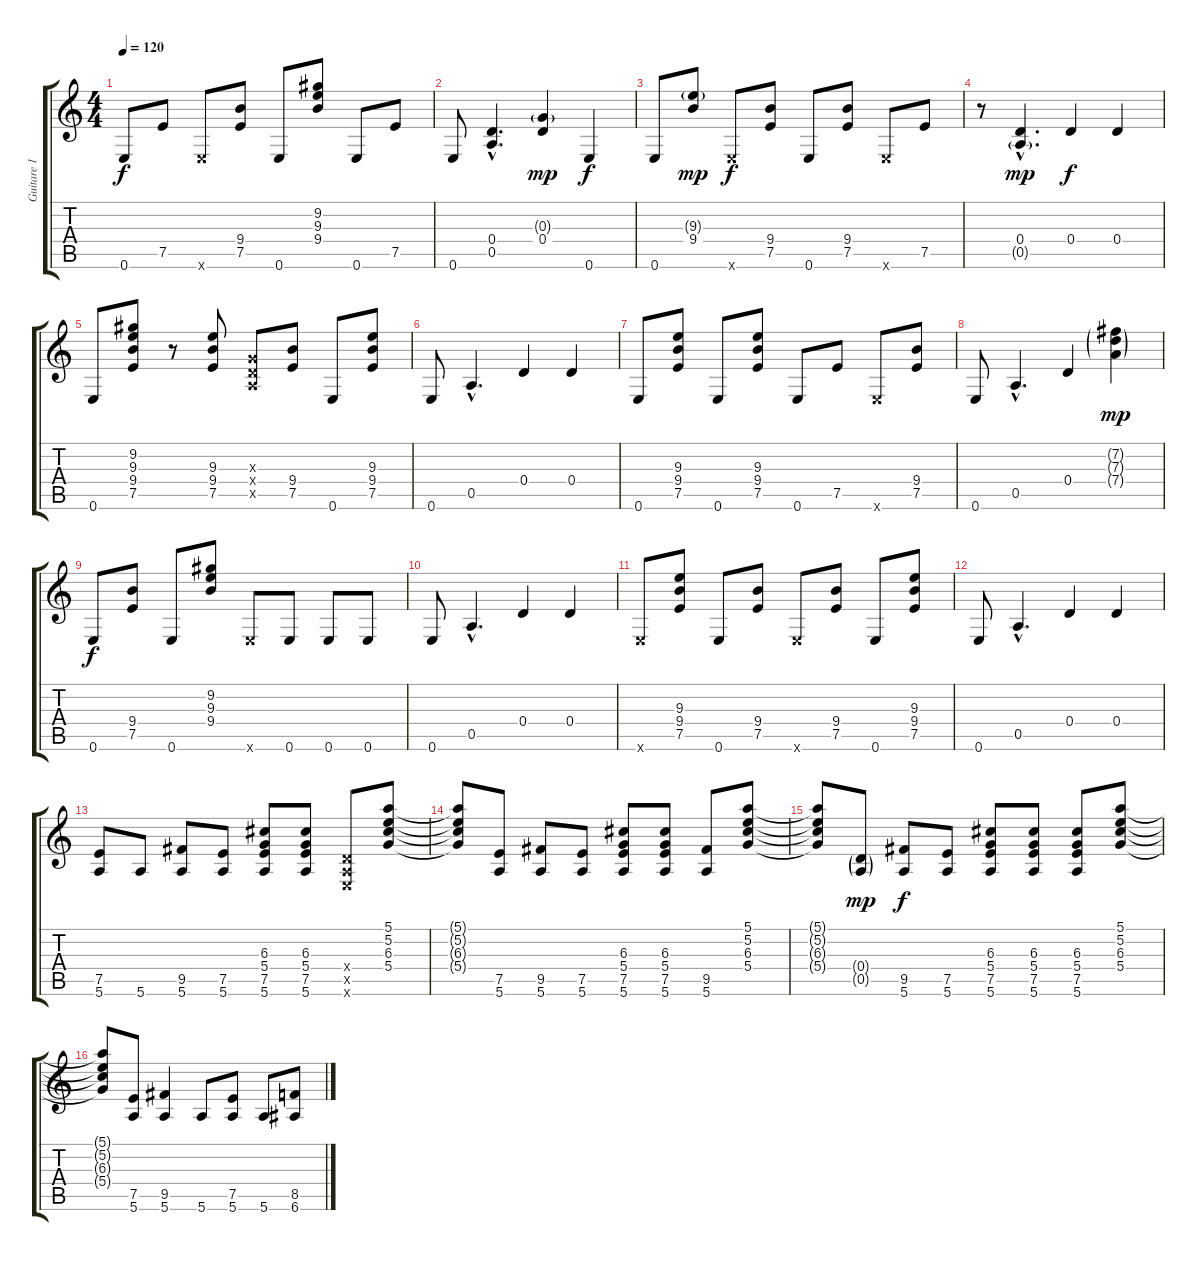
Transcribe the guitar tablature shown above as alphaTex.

\track ("Guitare 1" "Guitare 1") {instrument distortionguitar}
\staff {score tabs}
\tuning (E4 B3 G3 D3 A2 E2) {hide}
\ts (4 4)
\tempo 120
\clef g2
\ks c
0.6.8{dy f} 7.5.8 0.6{x}.8 (9.4 7.5).8 0.6.8 (9.2 9.3 9.4).8 0.6.8 7.5.8 |
0.6.8 (0.4{hac} 0.5{hac}).4{d} (0.3{g} 0.4).4{dy mp} 0.6.4{dy f} |
0.6.8 (9.3{g} 9.4).8{dy mp} 0.6{x}.8{dy f} (9.4 7.5).8 0.6.8 (9.4 7.5).8 0.6{x}.8 7.5.8 |
r.8 (0.4{hac} 0.5{g hac}).4{d dy mp} 0.4.4{dy f} 0.4.4 |
0.6.8 (9.2 9.3 9.4 7.5).8 r.8 (9.3 9.4 7.5).8 (0.3{x} 0.4{x} 0.5{x}).8 (9.4 7.5).8 0.6.8 (9.3 9.4 7.5).8 |
0.6.8 0.5{hac}.4{d} 0.4.4 0.4.4 |
0.6.8 (9.3 9.4 7.5).8 0.6.8 (9.3 9.4 7.5).8 0.6.8 7.5.8 0.6{x}.8 (9.4 7.5).8 |
0.6.8 0.5{hac}.4{d} 0.4.4 (7.2{g} 7.3{g} 7.4{g}).4{dy mp} |
0.6.8{dy f} (9.4 7.5).8 0.6.8 (9.2 9.3 9.4).8 0.6{x}.8 0.6.8 0.6.8 0.6.8 |
0.6.8 0.5{hac}.4{d} 0.4.4 0.4.4 |
0.6{x}.8 (9.3 9.4 7.5).8 0.6.8 (9.4 7.5).8 0.6{x}.8 (9.4 7.5).8 0.6.8 (9.3 9.4 7.5).8 |
0.6.8 0.5{hac}.4{d} 0.4.4 0.4.4 |
(7.5 5.6).8 5.6.8 (9.5 5.6).8 (7.5 5.6).8 (6.3 5.4 7.5 5.6).8 (6.3 5.4 7.5 5.6).8 (0.4{x} 0.5{x} 0.6{x}).8 (5.1 5.2 6.3 5.4).8 |
(5.1{t} 5.2{t} 6.3{t} 5.4{t}).8 (7.5 5.6).8 (9.5 5.6).8 (7.5 5.6).8 (6.3 5.4 7.5 5.6).8 (6.3 5.4 7.5 5.6).8 (9.5 5.6).8 (5.1 5.2 6.3 5.4).8 |
(5.1{t} 5.2{t} 6.3{t} 5.4{t}).8 (0.4{g} 0.5{g}).8{dy mp} (9.5 5.6).8{dy f} (7.5 5.6).8 (6.3 5.4 7.5 5.6).8 (6.3 5.4 7.5 5.6).8 (6.3 5.4 7.5 5.6).8 (5.1 5.2 6.3 5.4).8 |
(5.1{t} 5.2{t} 6.3{t} 5.4{t}).8 (7.5 5.6).8 (9.5 5.6).4 5.6.8 (7.5 5.6).8 5.6.8 (8.5 6.6).8
